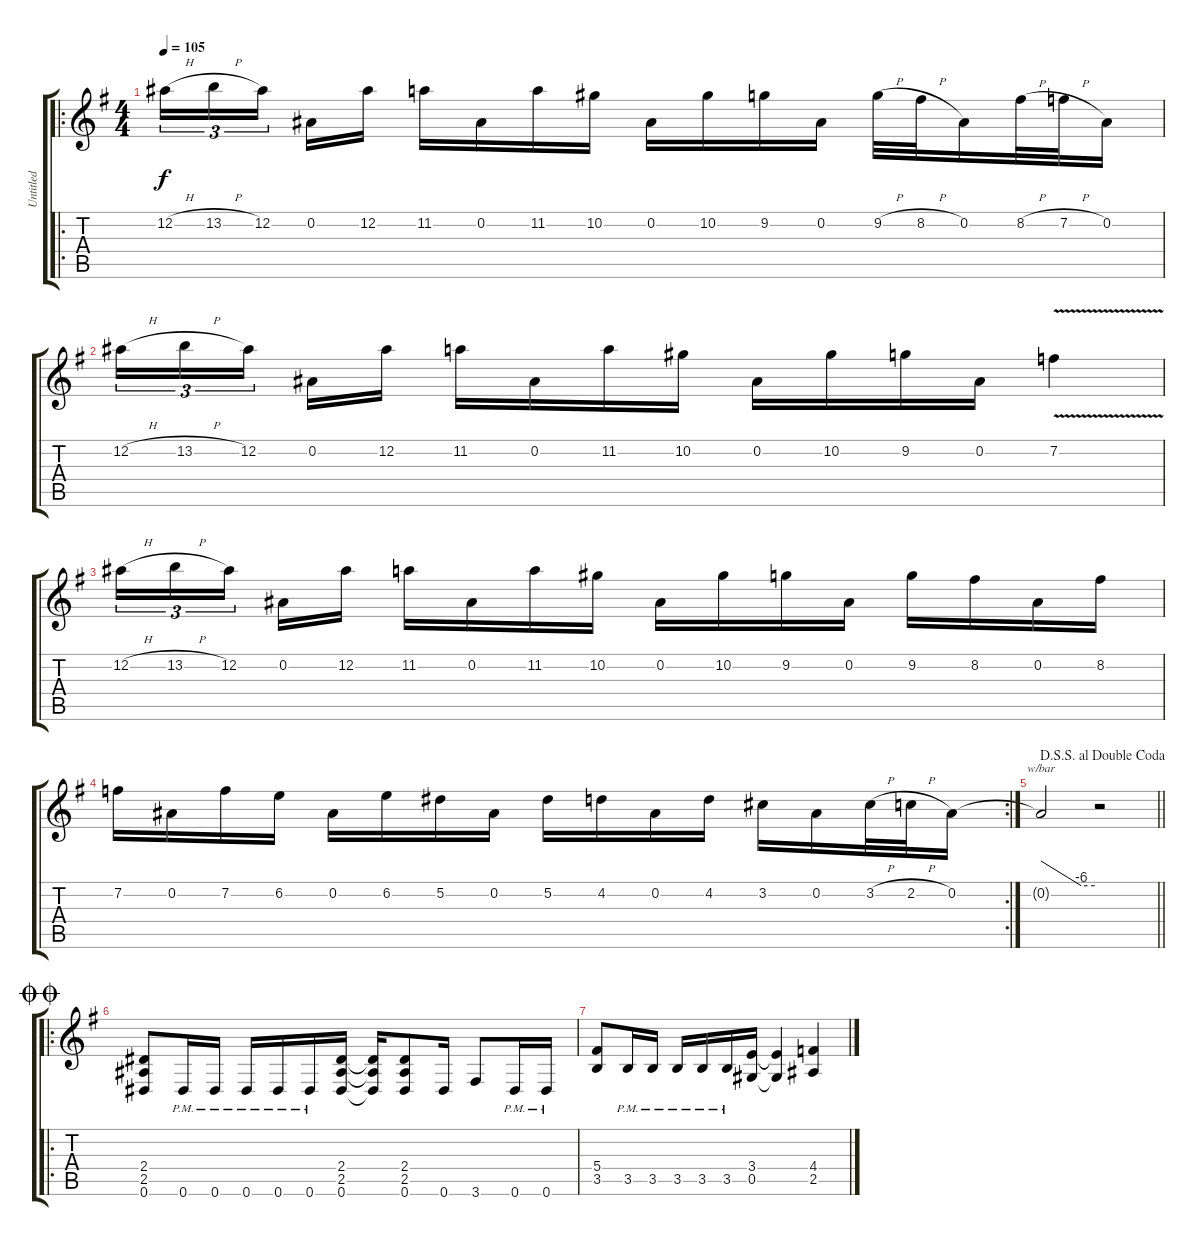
\track ("Untitled" "Untitled") {instrument distortionguitar}
\staff {score tabs}
\tuning (Eb4 Bb3 Gb3 Db3 Ab2 Eb2) {hide}
\ro
\ts (4 4)
\tempo 105
\clef g2
\ks g
12.2{h}.16{tu (3 2) dy f} 13.2{h}.16{tu (3 2)} 12.2.16{tu (3 2) beam splitsecondary} 0.2.16 12.2.16 11.2.16 0.2.16 11.2.16 10.2.16 0.2.16 10.2.16 9.2.16 0.2.16 9.2{h}.32 8.2{h}.32 0.2.16 8.2{h}.32 7.2{h}.32 0.2.16 |
12.2{h}.16{tu (3 2)} 13.2{h}.16{tu (3 2)} 12.2.16{tu (3 2) beam splitsecondary} 0.2.16 12.2.16 11.2.16 0.2.16 11.2.16 10.2.16 0.2.16 10.2.16 9.2.16 0.2.16 7.2{v}.4 |
12.2{h}.16{tu (3 2)} 13.2{h}.16{tu (3 2)} 12.2.16{tu (3 2) beam splitsecondary} 0.2.16 12.2.16 11.2.16 0.2.16 11.2.16 10.2.16 0.2.16 10.2.16 9.2.16 0.2.16 9.2.16 8.2.16 0.2.16 8.2.16 |
\rc 2
7.2.16 0.2.16 7.2.16 6.2.16 0.2.16 6.2.16 5.2.16 0.2.16 5.2.16 4.2.16 0.2.16 4.2.16 3.2.16 0.2.16 3.2{h}.32 2.2{h}.32 0.2.16 |
\jump dalsegnosegnoaldoublecoda
\barLineRight lightlight
0.2{t}.2{tbe (custom default 0 0 45 -24 60 -24)} r.2 |
\ro
\jump doublecoda
(2.4 2.5 0.6).8 0.6{pm}.16 0.6{pm}.16 0.6{pm}.16 0.6{pm}.16 0.6{pm}.16 (2.4 2.5 0.6).16 (2.4{t} 2.5{t} 0.6{t}).16 (2.4 2.5 0.6).8 0.6.16 3.6.8 0.6{pm}.16 0.6{pm}.16 |
(5.4 3.5).8 3.5{pm}.16 3.5{pm}.16 3.5{pm}.16 3.5{pm}.16 3.5{pm}.16 (3.4 0.5).16 (3.4{t} 0.5{t}).4 (4.4 2.5).4
